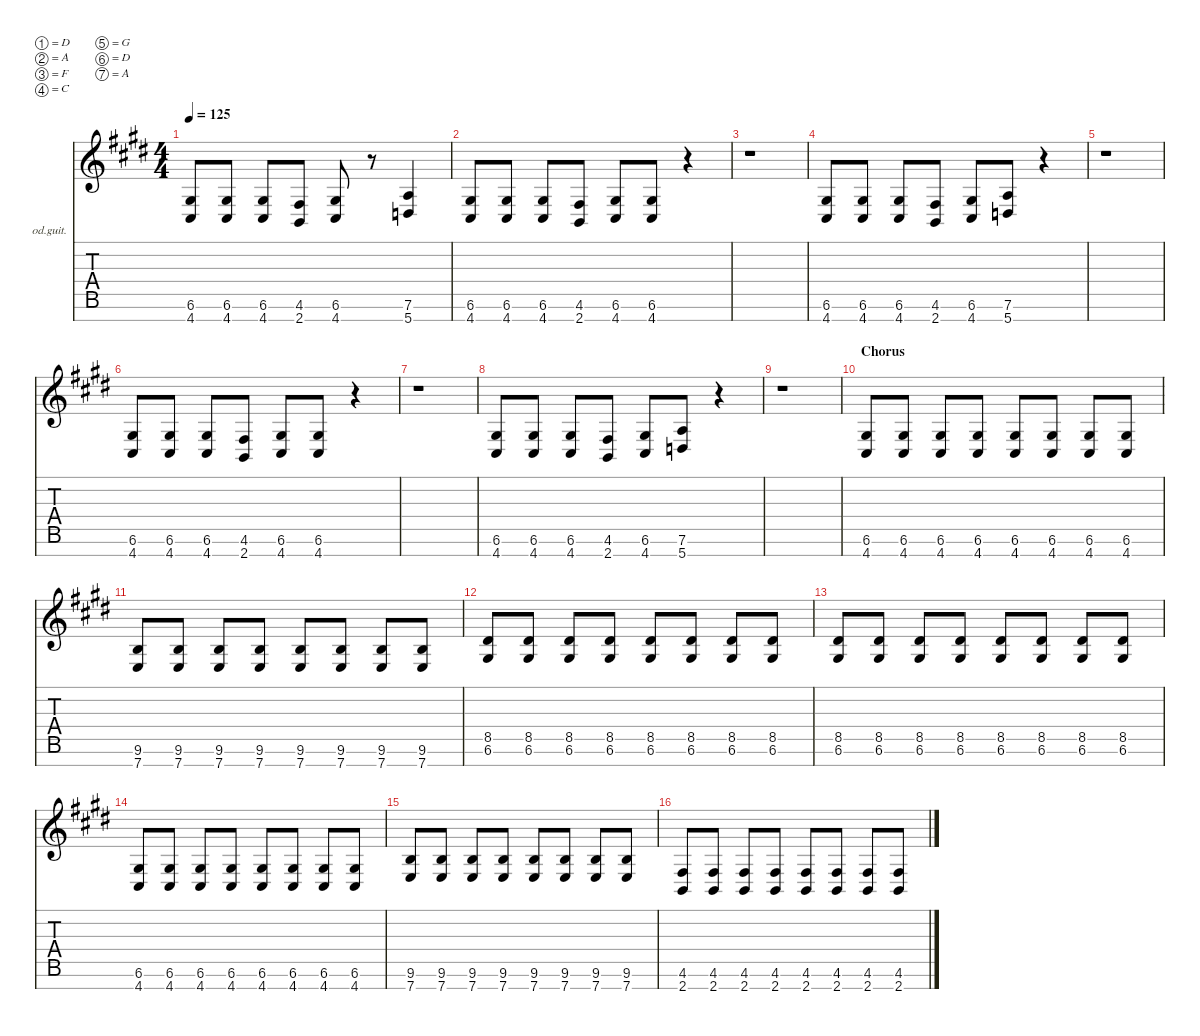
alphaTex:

\defaultSystemsLayout 4
\hideDynamics
\bracketExtendMode nobrackets
\firstSystemTrackNameOrientation horizontal
\otherSystemsTrackNameOrientation horizontal
\track ("7str" "od.guit.") {defaultSystemsLayout 4 solo instrument overdrivenguitar}
\staff {score tabs}
\tuning (D4 A3 F3 C3 G2 D2 A1)
\ts (4 4)
\scale
1.20972
\tempo 125
\accidentals auto
\clef g2
\ottava regular
\simile none
\scale
1.20972
\ks c#minor
(6.6{acc #} 4.7{acc #}).8{dy mf beam Up} (6.6{acc #} 4.7{acc #}).8{beam Up} (6.6{acc #} 4.7{acc #}).8{beam Up} (4.6{acc #} 2.7{acc forcenatural}).8{beam Up} (6.6{acc #} 4.7{acc #}).8{beam Up} r.8{beam Up} (7.6{acc forcenatural} 5.7{acc forcenatural}).4{beam Up} |
\scale
0.930095
\scale
0.930095 (6.6{acc #} 4.7{acc #}).8{beam Up} (6.6{acc #} 4.7{acc #}).8{beam Up} (6.6{acc #} 4.7{acc #}).8{beam Up} (4.6{acc #} 2.7{acc forcenatural}).8{beam Up} (6.6{acc #} 4.7{acc #}).8{beam Up} (6.6{acc #} 4.7{acc #}).8{beam Up} r.4{beam Up} |
\scale
0.930095
\scale
0.930095 r.1{beam Down} |
\scale
0.930095
\scale
0.930095 (6.6{acc #} 4.7{acc #}).8{beam Up} (6.6{acc #} 4.7{acc #}).8{beam Up} (6.6{acc #} 4.7{acc #}).8{beam Up} (4.6{acc #} 2.7{acc forcenatural}).8{beam Up} (6.6{acc #} 4.7{acc #}).8{beam Up} (7.6{acc forcenatural} 5.7{acc forcenatural}).8{beam Up} r.4{beam Up} |
\scale
1.20972
\scale
1.20972 r.1{beam Down} |
\scale
0.930095
\scale
0.930095 (6.6{acc #} 4.7{acc #}).8{beam Up} (6.6{acc #} 4.7{acc #}).8{beam Up} (6.6{acc #} 4.7{acc #}).8{beam Up} (4.6{acc #} 2.7{acc forcenatural}).8{beam Up} (6.6{acc #} 4.7{acc #}).8{beam Up} (6.6{acc #} 4.7{acc #}).8{beam Up} r.4{beam Up} |
\scale
0.930095
\scale
0.930095 r.1{beam Down} |
\scale
0.930095
\scale
0.930095 (6.6{acc #} 4.7{acc #}).8{beam Up} (6.6{acc #} 4.7{acc #}).8{beam Up} (6.6{acc #} 4.7{acc #}).8{beam Up} (4.6{acc #} 2.7{acc forcenatural}).8{beam Up} (6.6{acc #} 4.7{acc #}).8{beam Up} (7.6{acc forcenatural} 5.7{acc forcenatural}).8{beam Up} r.4{beam Up} |
\scale
1.22298
\scale
1.22298 r.1{beam Down} |
\section ("" "Chorus")
\scale
0.925674
\scale
0.925674 (6.6{acc #} 4.7{acc #}).8{beam Up} (6.6{acc #} 4.7{acc #}).8{beam Up} (6.6{acc #} 4.7{acc #}).8{beam Up} (6.6{acc #} 4.7{acc #}).8{beam Up} (6.6{acc #} 4.7{acc #}).8{beam Up} (6.6{acc #} 4.7{acc #}).8{beam Up} (6.6{acc #} 4.7{acc #}).8{beam Up} (6.6{acc #} 4.7{acc #}).8{beam Up} |
\scale
0.925674
\scale
0.925674 (9.6{acc forcenatural} 7.7{acc forcenatural}).8{beam Up} (9.6{acc forcenatural} 7.7{acc forcenatural}).8{beam Up} (9.6{acc forcenatural} 7.7{acc forcenatural}).8{beam Up} (9.6{acc forcenatural} 7.7{acc forcenatural}).8{beam Up} (9.6{acc forcenatural} 7.7{acc forcenatural}).8{beam Up} (9.6{acc forcenatural} 7.7{acc forcenatural}).8{beam Up} (9.6{acc forcenatural} 7.7{acc forcenatural}).8{beam Up} (9.6{acc forcenatural} 7.7{acc forcenatural}).8{beam Up} |
\scale
0.925674
\scale
0.925674 (8.5{acc #} 6.6{acc #}).8{beam Up} (8.5{acc #} 6.6{acc #}).8{beam Up} (8.5{acc #} 6.6{acc #}).8{beam Up} (8.5{acc #} 6.6{acc #}).8{beam Up} (8.5{acc #} 6.6{acc #}).8{beam Up} (8.5{acc #} 6.6{acc #}).8{beam Up} (8.5{acc #} 6.6{acc #}).8{beam Up} (8.5{acc #} 6.6{acc #}).8{beam Up} |
\scale
1.20972
\scale
1.20972 (8.5{acc #} 6.6{acc #}).8{beam Up} (8.5{acc #} 6.6{acc #}).8{beam Up} (8.5{acc #} 6.6{acc #}).8{beam Up} (8.5{acc #} 6.6{acc #}).8{beam Up} (8.5{acc #} 6.6{acc #}).8{beam Up} (8.5{acc #} 6.6{acc #}).8{beam Up} (8.5{acc #} 6.6{acc #}).8{beam Up} (8.5{acc #} 6.6{acc #}).8{beam Up} |
\scale
0.930095
\scale
0.930095 (6.6{acc #} 4.7{acc #}).8{beam Up} (6.6{acc #} 4.7{acc #}).8{beam Up} (6.6{acc #} 4.7{acc #}).8{beam Up} (6.6{acc #} 4.7{acc #}).8{beam Up} (6.6{acc #} 4.7{acc #}).8{beam Up} (6.6{acc #} 4.7{acc #}).8{beam Up} (6.6{acc #} 4.7{acc #}).8{beam Up} (6.6{acc #} 4.7{acc #}).8{beam Up} |
\scale
0.930095
\scale
0.930095 (9.6{acc forcenatural} 7.7{acc forcenatural}).8{beam Up} (9.6{acc forcenatural} 7.7{acc forcenatural}).8{beam Up} (9.6{acc forcenatural} 7.7{acc forcenatural}).8{beam Up} (9.6{acc forcenatural} 7.7{acc forcenatural}).8{beam Up} (9.6{acc forcenatural} 7.7{acc forcenatural}).8{beam Up} (9.6{acc forcenatural} 7.7{acc forcenatural}).8{beam Up} (9.6{acc forcenatural} 7.7{acc forcenatural}).8{beam Up} (9.6{acc forcenatural} 7.7{acc forcenatural}).8{beam Up} |
\scale
0.930095
\scale
0.930095 (4.6{acc #} 2.7{acc forcenatural}).8{beam Up} (4.6{acc #} 2.7{acc forcenatural}).8{beam Up} (4.6{acc #} 2.7{acc forcenatural}).8{beam Up} (4.6{acc #} 2.7{acc forcenatural}).8{beam Up} (4.6{acc #} 2.7{acc forcenatural}).8{beam Up} (4.6{acc #} 2.7{acc forcenatural}).8{beam Up} (4.6{acc #} 2.7{acc forcenatural}).8{beam Up} (4.6{acc #} 2.7{acc forcenatural}).8{beam Up}
